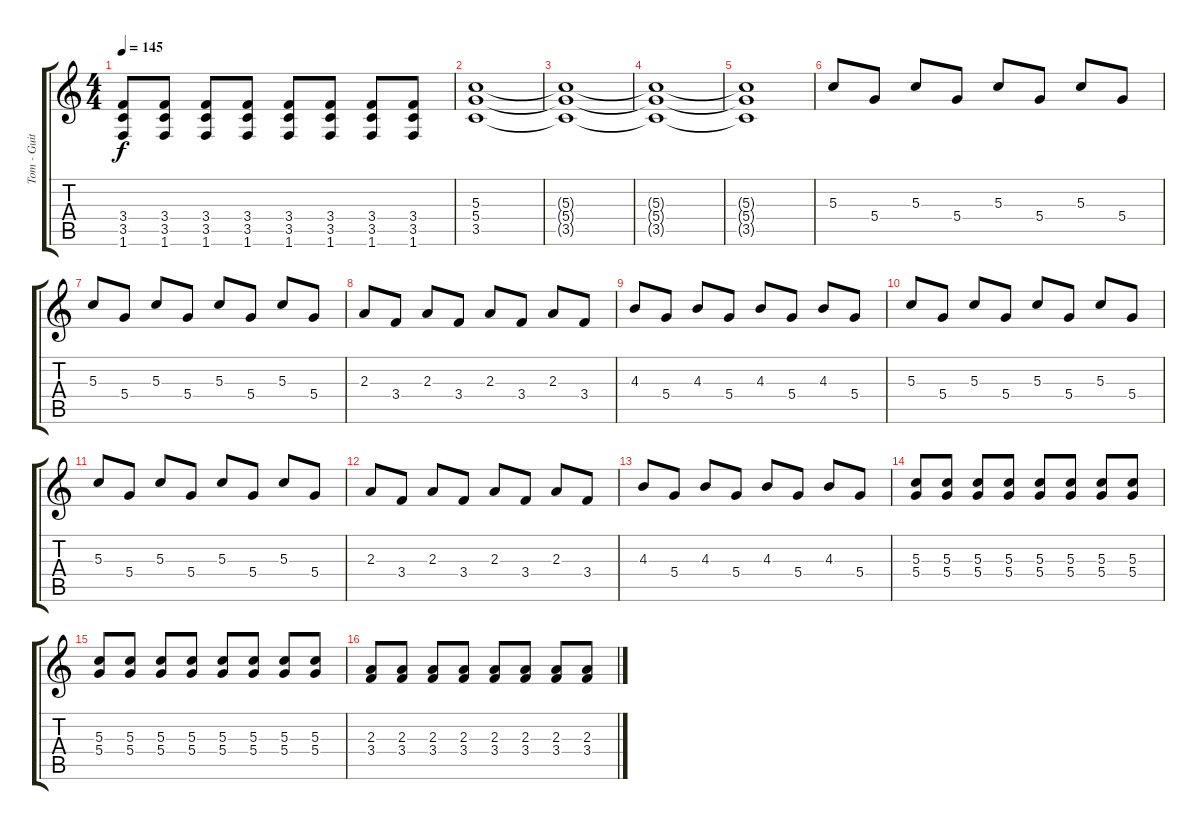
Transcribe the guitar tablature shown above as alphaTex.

\track ("Tom - Guitar 2" "Tom - Guit") {instrument distortionguitar}
\staff {score tabs}
\tuning (E4 B3 G3 D3 A2 E2) {hide}
\ts (4 4)
\tempo 145
\clef g2
\ks c
(3.4 3.5 1.6).8{dy f} (3.4 3.5 1.6).8 (3.4 3.5 1.6).8 (3.4 3.5 1.6).8 (3.4 3.5 1.6).8 (3.4 3.5 1.6).8 (3.4 3.5 1.6).8 (3.4 3.5 1.6).8 |
(5.3 5.4 3.5).1 |
(5.3{t} 5.4{t} 3.5{t}).1 |
(5.3{t} 5.4{t} 3.5{t}).1 |
(5.3{t} 5.4{t} 3.5{t}).1 |
5.3.8 5.4.8 5.3.8 5.4.8 5.3.8 5.4.8 5.3.8 5.4.8 |
5.3.8 5.4.8 5.3.8 5.4.8 5.3.8 5.4.8 5.3.8 5.4.8 |
2.3.8 3.4.8 2.3.8 3.4.8 2.3.8 3.4.8 2.3.8 3.4.8 |
4.3.8 5.4.8 4.3.8 5.4.8 4.3.8 5.4.8 4.3.8 5.4.8 |
5.3.8 5.4.8 5.3.8 5.4.8 5.3.8 5.4.8 5.3.8 5.4.8 |
5.3.8 5.4.8 5.3.8 5.4.8 5.3.8 5.4.8 5.3.8 5.4.8 |
2.3.8 3.4.8 2.3.8 3.4.8 2.3.8 3.4.8 2.3.8 3.4.8 |
4.3.8 5.4.8 4.3.8 5.4.8 4.3.8 5.4.8 4.3.8 5.4.8 |
(5.3 5.4).8 (5.3 5.4).8 (5.3 5.4).8 (5.3 5.4).8 (5.3 5.4).8 (5.3 5.4).8 (5.3 5.4).8 (5.3 5.4).8 |
(5.3 5.4).8 (5.3 5.4).8 (5.3 5.4).8 (5.3 5.4).8 (5.3 5.4).8 (5.3 5.4).8 (5.3 5.4).8 (5.3 5.4).8 |
(2.3 3.4).8 (2.3 3.4).8 (2.3 3.4).8 (2.3 3.4).8 (2.3 3.4).8 (2.3 3.4).8 (2.3 3.4).8 (2.3 3.4).8
